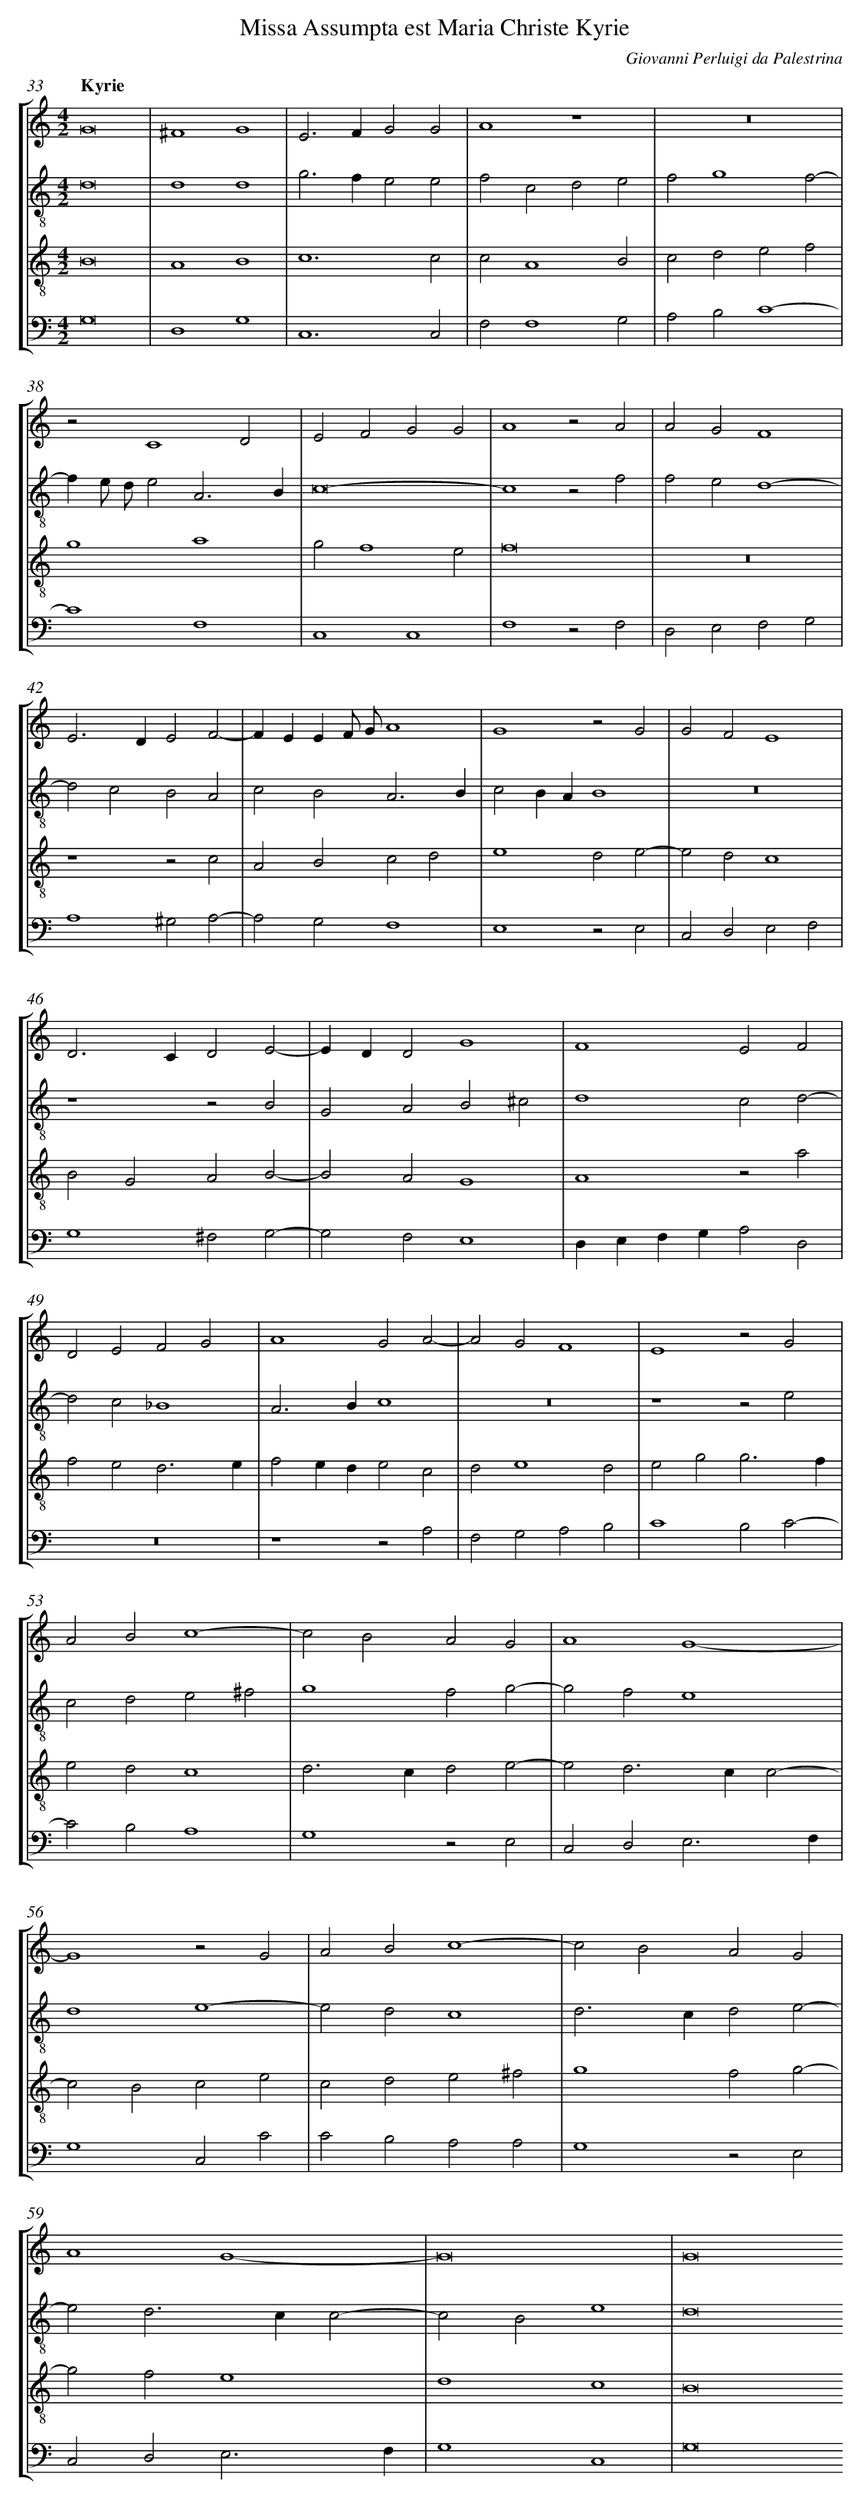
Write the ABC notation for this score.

X:1
T: Missa Assumpta est Maria Christe Kyrie
C: Giovanni Perluigi da Palestrina
L: 1/4
M: 4/2
Q: "Kyrie"
%%staves [1 2 3 4]
V: 1 clef=treble
V: 2 clef=treble-8
V: 3 clef=treble-8
V: 4 clef=bass
K: C
[V:1] G8 |
[V:2] d8 |
[V:3] B8 |
[V:4] G,8 |
[V:1] ^F4G4 |
[V:2] d4d4 |
[V:3] A4B4 |
[V:4] D,4G,4 |
[V:1] E2>F2G2G2 |
[V:2] g2>f2e2e2 |
[V:3] c6c2 |
[V:4] C,6C,2 |
[V:1] A4z4 |
[V:2] f2c2d2e2 |
[V:3] c2A4B2 |
[V:4] F,2F,4G,2 |
[V:1] z8 |
[V:2] f2g4f2- |
[V:3] c2d2e2f2 |
[V:4] A,2B,2C4- |
[V:1] z2C4D2 |
[V:2] fe/ d/e2A3B |
[V:3] g4a4 |
[V:4] C4F,4 |
[V:1] E2F2G2G2 |
[V:2] c8- |
[V:3] g2f4e2 |
[V:4] C,4C,4 |
[V:1] A4z2A2 |
[V:2] c4z2f2 |
[V:3] f8 |
[V:4] F,4z2F,2 |
[V:1] A2G2F4 |
[V:2] f2e2d4- |
[V:3] z8 |
[V:4] D,2E,2F,2G,2 |
[V:1] E2>D2E2F2- |
[V:2] d2c2B2A2 |
[V:3] z4z2c2 |
[V:4] A,4^G,2A,2- |
[V:1] FEEF/ G/A4 |
[V:2] c2B2A3B |
[V:3] A2B2c2d2 |
[V:4] A,2G,2F,4 |
[V:1] G4z2G2 |
[V:2] c2BAB4 |
[V:3] e4d2e2- |
[V:4] E,4z2E,2 |
[V:1] G2F2E4 |
[V:2] z8 |
[V:3] e2d2c4 |
[V:4] C,2D,2E,2F,2 |
[V:1] D2>C2D2E2- |
[V:2] z4z2B2 |
[V:3] B2G2A2B2- |
[V:4] G,4^F,2G,2- |
[V:1] EDD2G4 |
[V:2] G2A2B2^c2 |
[V:3] B2A2G4 |
[V:4] G,2F,2E,4 |
[V:1] F4E2F2 |
[V:2] d4c2d2- |
[V:3] A4z2a2 |
[V:4] D,E,F,G,A,2D,2 |
[V:1] D2E2F2G2 |
[V:2] d2c2_B4 |
[V:3] f2e2d3e |
[V:4] z8 |
[V:1] A4G2A2- |
[V:2] A2>B2c4 |
[V:3] f2ede2c2 |
[V:4] z4z2A,2 |
[V:1] A2G2F4 |
[V:2] z8 |
[V:3] d2e4d2 |
[V:4] F,2G,2A,2B,2 |
[V:1] E4z2G2 |
[V:2] z4z2e2 |
[V:3] e2g2g3f |
[V:4] C4B,2C2- |
[V:1] A2B2c4- |
[V:2] c2d2e2^f2 |
[V:3] e2d2c4 |
[V:4] C2B,2A,4 |
[V:1] c2B2A2G2 |
[V:2] g4f2g2- |
[V:3] d2>c2d2e2- |
[V:4] G,4z2E,2 |
[V:1] A4G4- |
[V:2] g2f2e4 |
[V:3] e2d2>c2c2- |
[V:4] C,2D,2E,3F, |
[V:1] G4z2G2 |
[V:2] d4e4- |
[V:3] c2B2c2e2 |
[V:4] G,4C,2C2 |
[V:1] A2B2c4- |
[V:2] e2d2c4 |
[V:3] c2d2e2^f2 |
[V:4] C2B,2A,2A,2 |
[V:1] c2B2A2G2 |
[V:2] d2>c2d2e2- |
[V:3] g4f2g2- |
[V:4] G,4z2E,2 |
[V:1] A4G4- |
[V:2] e2d2>c2c2- |
[V:3] g2f2e4 |
[V:4] C,2D,2E,3F, |
[V:1] G8 |
[V:2] c2B2e4 |
[V:3] d4c4 |
[V:4] G,4C,4 |
[V:1] G8
[V:2] d8
[V:3] B8
[V:4] G,8
